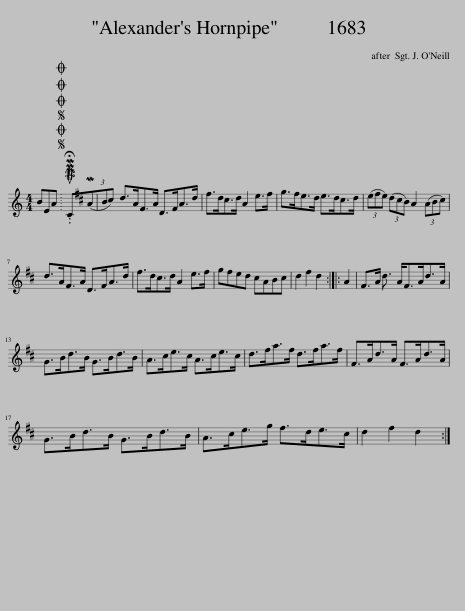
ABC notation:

X:1
L:1/8
M:4/4
I:linebreak $
K:C
V:1 treble
V:1
 BEA |SOSOOO .!fermata!PMTuC(3(MAB^c) | d>A^F>A D>FA>d | ^f>d^c>d A2 e>f | g>^fe>d e>d^c>d | %5
 (3(e^fe) (3(d^cB) A2 (3(ABc) |$ d>A^F>A D>FA>d | ^f>d^c>d A2 e>f | g^fed ^cABc | d2 ^f2 d2 :: %10
 A2 | ^F>A d3/2 A<FA<dA/ |$ G>Bd>B G>Bd>B | A>^ce>c A>ce>c | d>^fa>f d>fa>f | %15
 ^F>Ad>A F>Ad>A |$ G>Bd>B G>Bd>B | A>^ce>g ^f>de>c | d2 ^f2 d2 :| %19
